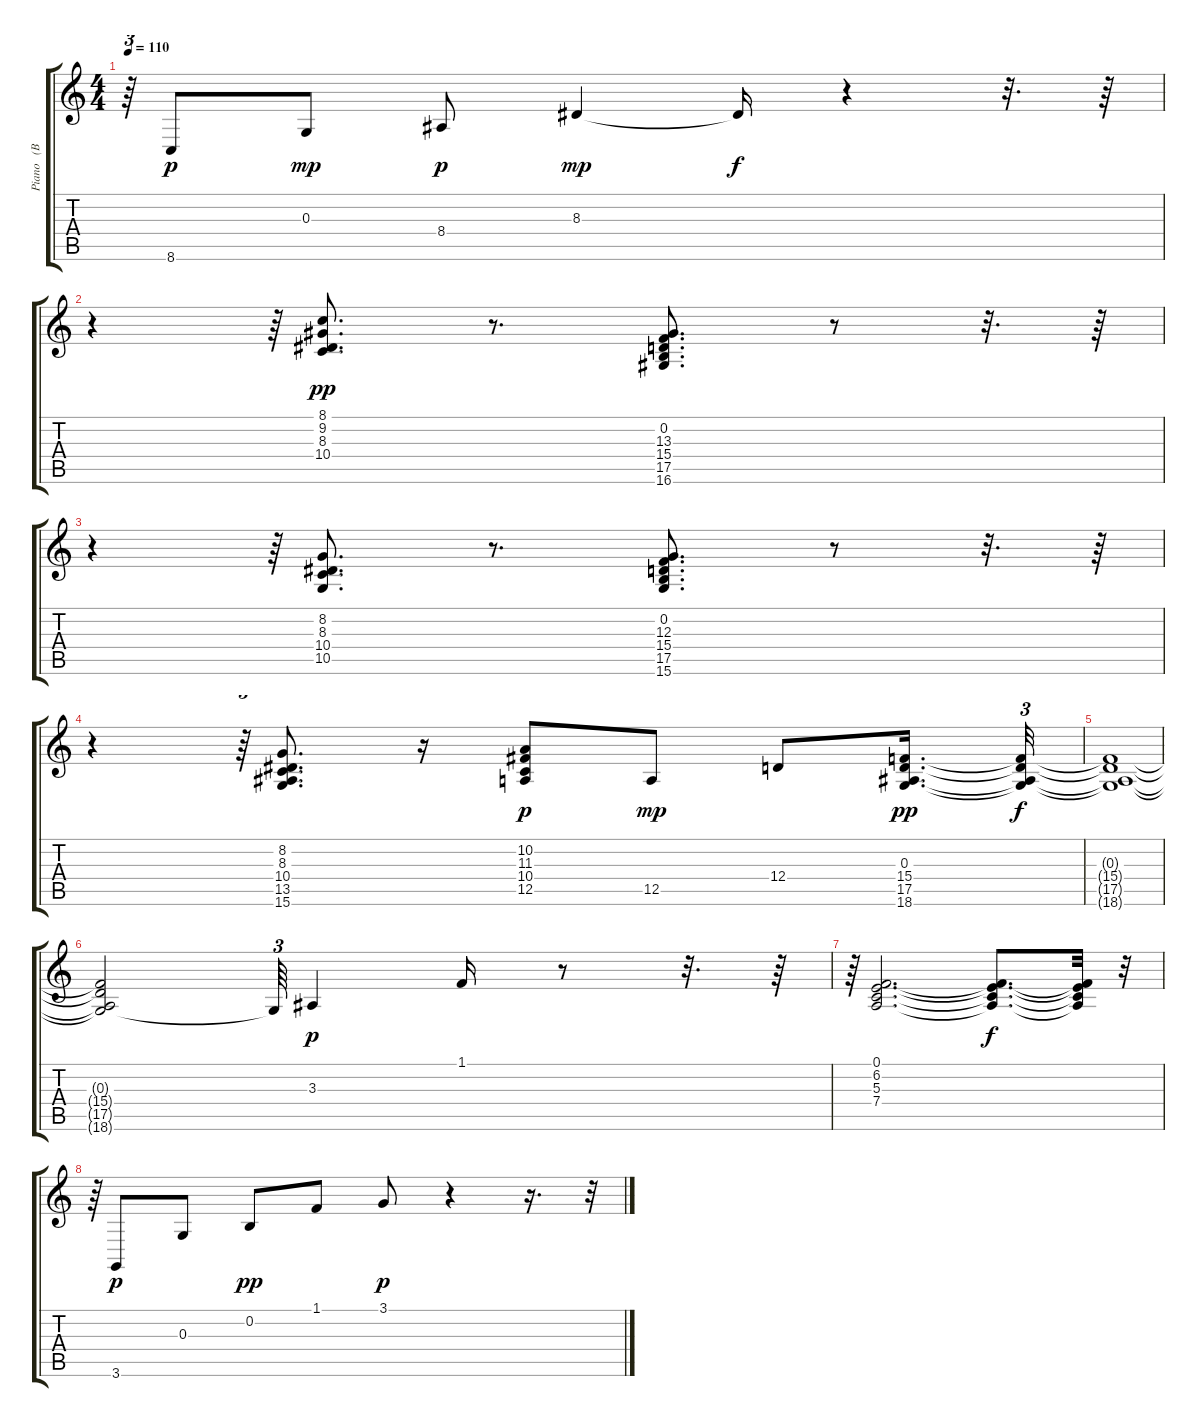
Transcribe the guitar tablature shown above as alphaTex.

\track ("Piano   (BB)" "Piano   (B") {instrument electricgrandpiano}
\staff {score tabs}
\tuning (E4 B3 G3 D3 A2 E2) {hide}
\ts (4 4)
\tempo 110
\clef g2
\ks c
r.64{tu (3 2) dy mp} 8.6.8{dy p} 0.3.8{dy mp} 8.4.8{dy p} 8.3.4{dy mp} 8.3{t}.16{dy f} r.4 r.32{d} r.64 |
r.4 r.64{tu (3 2)} (8.1 9.2 8.3 10.4).8{d dy pp} r.8{d} (0.2 13.3 15.4 17.5 16.6).8{d} r.8 r.32{d} r.64 |
r.4 r.64{tu (3 2)} (8.2 8.3 10.4 10.5).8{d} r.8{d} (0.2 12.3 15.4 17.5 15.6).8{d} r.8 r.32{d} r.64 |
r.4 r.64{tu (3 2)} (8.2 8.3 10.4 13.5 15.6).8{d} r.16 (10.2 11.3 10.4 12.5).8{dy p} 12.5.8{dy mp} 12.4.8 (0.3 15.4 17.5 18.6).16{d dy pp} (0.3{t} 15.4{t} 17.5{t} 18.6{t}).32{tu (3 2) dy f} |
(0.3{t} 15.4{t} 17.5{t} 18.6{t}).1 |
(0.3{t} 15.4{t} 17.5{t} 18.6{t}).2 0.3{t}.64{tu (3 2)} 3.3.4{dy p} 1.1.16 r.8 r.32{d} r.64 |
r.64{tu (3 2)} (0.1 6.2 5.3 7.4).2{d} (0.1{t} 6.2{t} 5.3{t} 7.4{t}).8{d dy f} (0.1{t} 6.2{t} 5.3{t} 7.4{t}).32 r.32{tu (3 2)} |
r.64{tu (3 2)} 3.6.8{dy p} 0.3.8 0.2.8{dy pp} 1.1.8 3.1.8{dy p} r.4 r.16{d} r.32{tu (3 2)}
